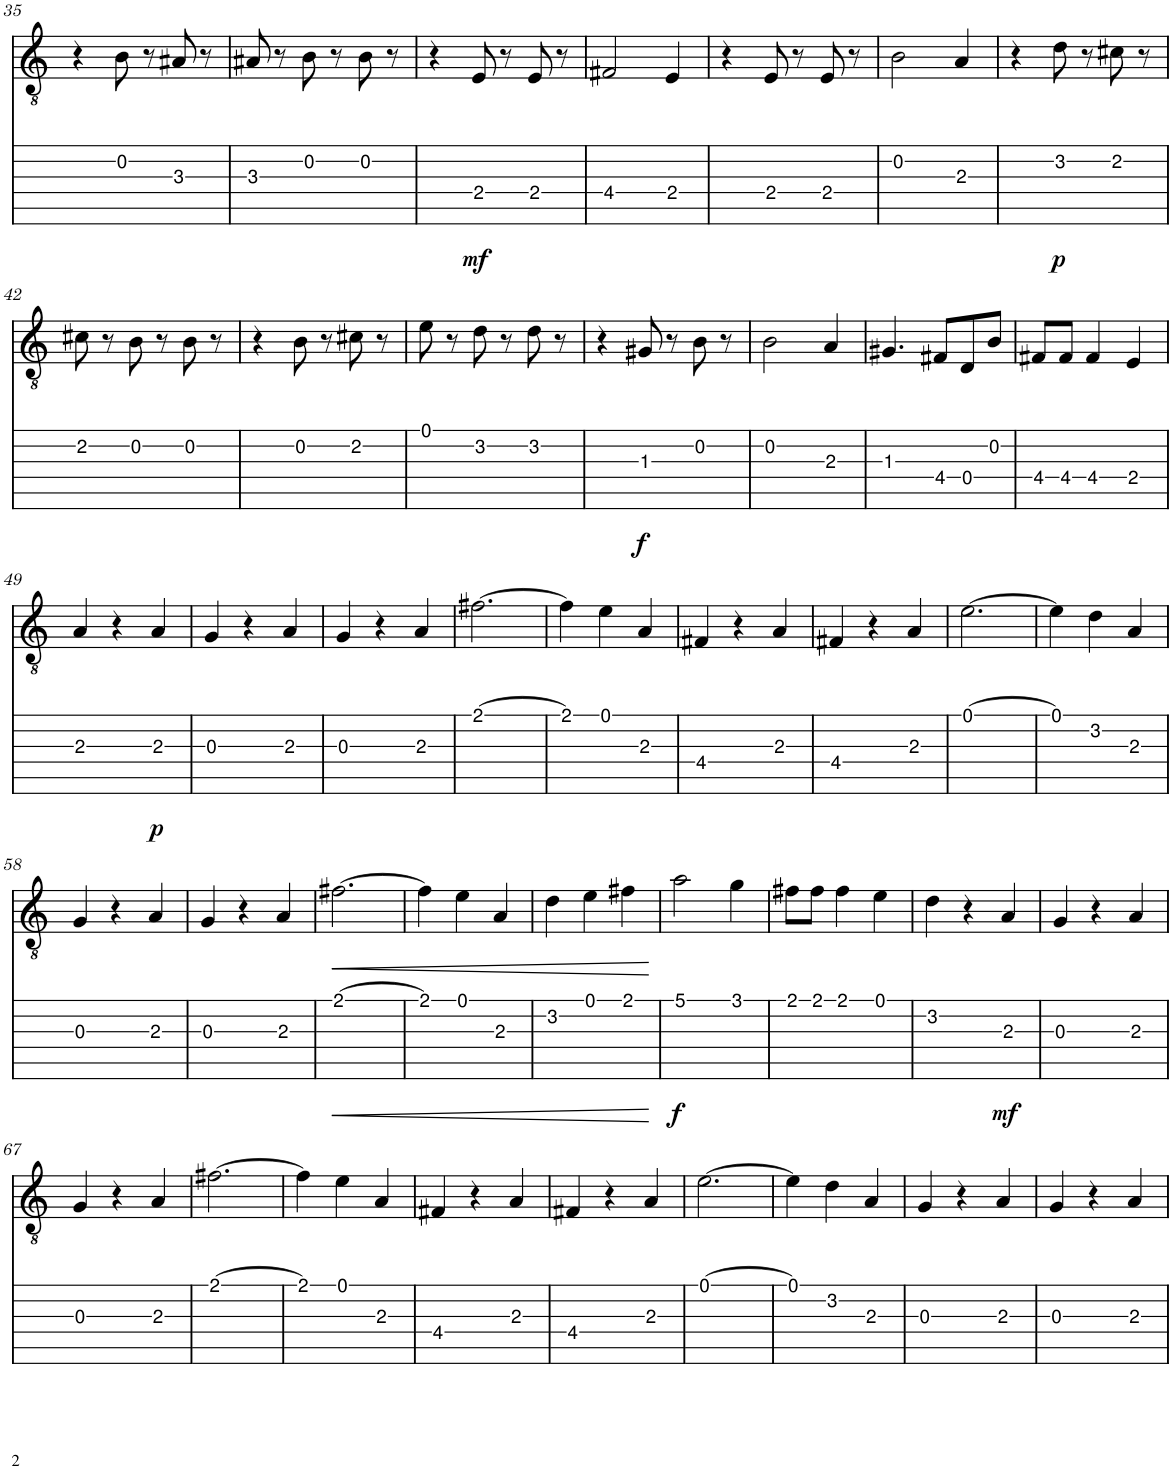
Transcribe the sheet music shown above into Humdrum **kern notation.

**kern	**kern	**dynam
*part1	*part1	*part1
*staff2	*staff1	*staff1/2
*I"Guitar	*	*
*I'Guit.	*	*
!!LO:PB:g=z
*	*clefGv2	*
*k[]	*k[]	*
*M3/4	*M3/4	*
=35	=35	=35
4r	4r	.
8B	8B\	.
8r	8r	.
8A#X	8A#X/	.
8r	8r	.
=36	=36	=36
8A#X	8A#X/	.
8r	8r	.
8B	8B\	.
8r	8r	.
8B	8B\	.
8r	8r	.
=37	=37	=37
4r	4r	.
!	!	!LO:DY:b=2
8E	8E/	mf
8r	8r	.
8E	8E/	.
8r	8r	.
=38	=38	=38
2F#	2F#X/	.
4E	4E/	.
=39	=39	=39
4r	4r	.
8E	8E/	.
8r	8r	.
8E	8E/	.
8r	8r	.
=40	=40	=40
2B	2B\	.
4A	4A/	.
=41	=41	=41
4r	4r	.
!	!	!LO:DY:b=2
8d	8d\	p
8r	8r	.
8c#	8c#X\	.
8r	8r	.
!!LO:LB:g=z
=42	=42	=42
8c#	8c#X\	.
8r	8r	.
8B	8B\	.
8r	8r	.
8B	8B\	.
8r	8r	.
=43	=43	=43
4r	4r	.
8B	8B\	.
8r	8r	.
8c#	8c#X\	.
8r	8r	.
=44	=44	=44
8e	8e\	.
8r	8r	.
8d	8d\	.
8r	8r	.
8d	8d\	.
8r	8r	.
=45	=45	=45
4r	4r	.
!	!	!LO:DY:b=2
8G#	8G#X/	f
8r	8r	.
8B	8B\	.
8r	8r	.
=46	=46	=46
2B	2B\	.
4A	4A/	.
=47	=47	=47
4.G#	4.G#X/	.
8F#	8F#X/L	.
8DL	8D/	.
8BJ	8B/J	.
=48	=48	=48
8F#L	8F#X/L	.
8F#J	8F#/J	.
4F#	4F#/	.
4E	4E/	.
!!LO:LB:g=z
=49	=49	=49
4A	4A/	.
4r	4r	.
!	!	!LO:DY:b=2
4A	4A/	p
=50	=50	=50
4G	4G/	.
4r	4r	.
4A	4A/	.
=51	=51	=51
4G	4G/	.
4r	4r	.
4A	4A/	.
=52	=52	=52
[2.f#	[2.f#X\	.
=53	=53	=53
4f#]	4f#\]	.
4e	4e\	.
4A	4A/	.
=54	=54	=54
4F#	4F#X/	.
4r	4r	.
4A	4A/	.
=55	=55	=55
4F#	4F#X/	.
4r	4r	.
4A	4A/	.
=56	=56	=56
[2.e	[2.e\	.
=57	=57	=57
4e]	4e\]	.
4d	4d\	.
4A	4A/	.
!!LO:LB:g=z
=58	=58	=58
4G	4G/	.
4r	4r	.
4A	4A/	.
=59	=59	=59
4G	4G/	.
4r	4r	.
4A	4A/	.
=60	=60	=60
!	!	!LO:HP:b
[2.f#	[2.f#X\	<
=61	=61	=61
4f#]	4f#\]	.
4e	4e\	.
4A	4A/	.
=62	=62	=62
4d	4d\	.
4e	4e\	.
4f#	4f#X\	.
.	.	[
=63	=63	=63
!	!	!LO:DY:b=2
2a	2a\	f
4g	4g\	.
=64	=64	=64
8f#L	8f#X\L	.
8f#J	8f#\J	.
4f#	4f#\	.
4e	4e\	.
=65	=65	=65
4d	4d\	.
4r	4r	.
!	!	!LO:DY:b=2
4A	4A/	mf
=66	=66	=66
4G	4G/	.
4r	4r	.
4A	4A/	.
!!LO:LB:g=z
=67	=67	=67
4G	4G/	.
4r	4r	.
4A	4A/	.
=68	=68	=68
[2.f#	[2.f#X\	.
=69	=69	=69
4f#]	4f#\]	.
4e	4e\	.
4A	4A/	.
=70	=70	=70
4F#	4F#X/	.
4r	4r	.
4A	4A/	.
=71	=71	=71
4F#	4F#X/	.
4r	4r	.
4A	4A/	.
=72	=72	=72
[2.e	[2.e\	.
=73	=73	=73
4e]	4e\]	.
4d	4d\	.
4A	4A/	.
=74	=74	=74
4G	4G/	.
4r	4r	.
4A	4A/	.
=75	=75	=75
4G	4G/	.
4r	4r	.
4A	4A/	.
=	=	=
*-	*-	*-
